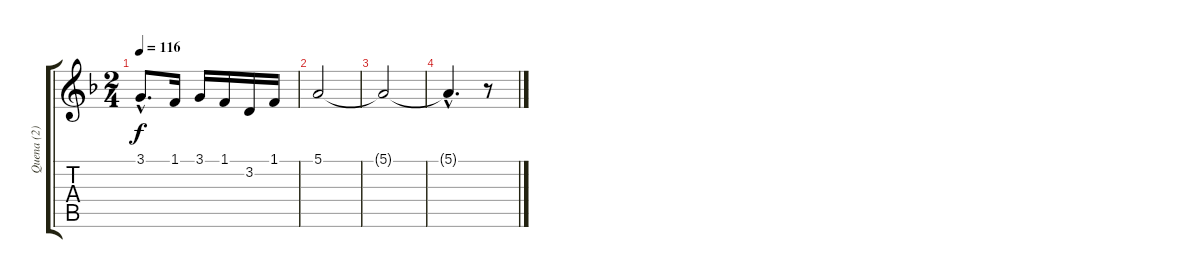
\track ("Quena (2)" "Quena (2)") {instrument flute}
\staff {score tabs}
\tuning (E4 B3 G3 D3 A2 E2) {hide}
\ts (2 4)
\tempo 116
\clef g2
\ks dminor
3.1{hac}.8{d dy f} 1.1.16 3.1.16 1.1.16 3.2.16 1.1.16 |
5.1.2 |
5.1{t}.2 |
5.1{hac t}.4{d} r.8
